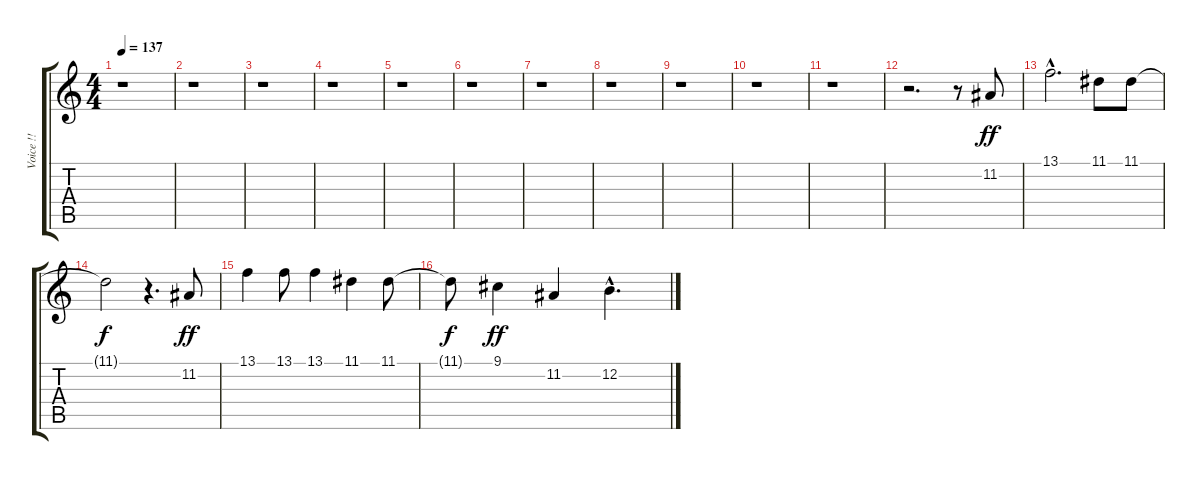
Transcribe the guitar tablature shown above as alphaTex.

\track ("Voice !!" "Voice !!") {instrument panflute}
\staff {score tabs}
\tuning (E4 B3 G3 D3 A2 E2) {hide}
\ts (4 4)
\tempo 137
\clef g2
\ks c
r.1{dy ff instrument panflute} |
r.1 |
r.1 |
r.1 |
r.1 |
r.1 |
r.1 |
r.1 |
r.1 |
r.1 |
r.1 |
r.2{d} r.8 11.2.8 |
13.1{hac}.2{d} 11.1.8 11.1.8 |
11.1{t}.2{dy f} r.4{d} 11.2.8{dy ff} |
13.1.4 13.1.8 13.1.4 11.1.4 11.1.8 |
11.1{t}.8{dy f} 9.1.4{dy ff} 11.2.4 12.2{hac}.4{d}
